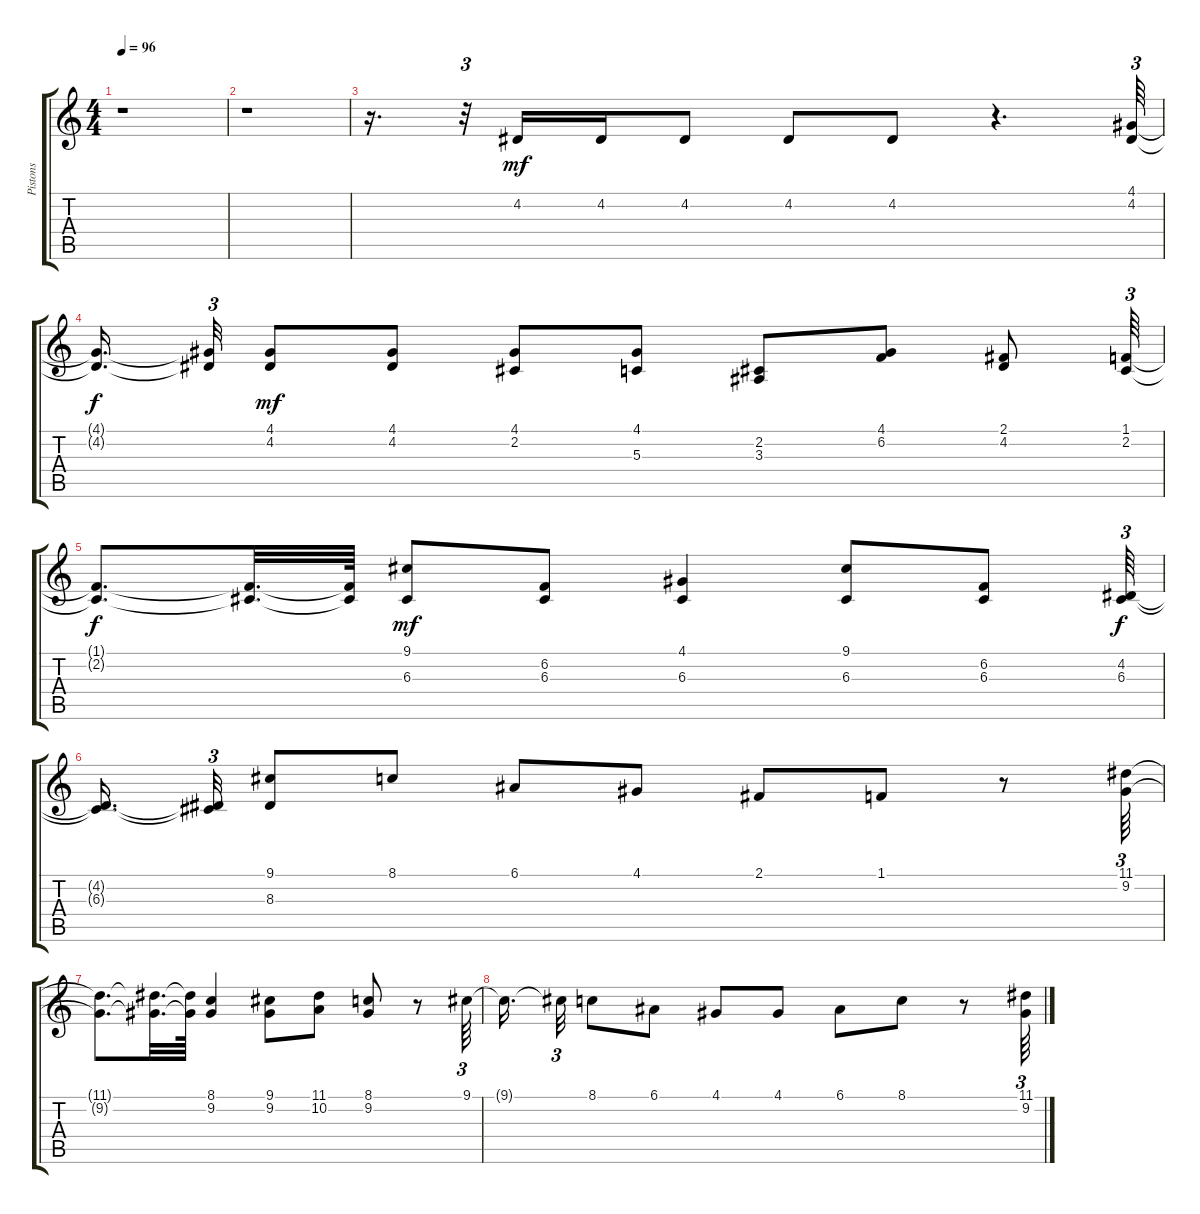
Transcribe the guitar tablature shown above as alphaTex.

\track ("Pistons" "Pistons") {instrument tuba}
\staff {score tabs}
\tuning (E4 B3 G3 D3 A2 E2) {hide}
\ts (4 4)
\tempo 96
\clef g2
\ks c
r.1{dy f} |
r.1 |
r.16{d} r.32{tu (3 2)} 4.2.16{dy mf} 4.2.16 4.2.8 4.2.8 4.2.8 r.4{d} (4.1 4.2).64{tu (3 2)} |
(4.1{t} 4.2{t}).16{d dy f} (4.1{t} 4.2{t}).32{tu (3 2)} (4.1 4.2).8{dy mf} (4.1 4.2).8 (4.1 2.2).8 (4.1 5.3).8 (2.2 3.3).8 (4.1 6.2).8 (2.1 4.2).8 (1.1 2.2).64{tu (3 2)} |
(1.1{t} 2.2{t}).8{d dy f} (1.1{t} 2.2{t}).32{d} (1.1{t} 2.2{t}).64 (9.1 6.3).8{dy mf} (6.2 6.3).8 (4.1 6.3).4 (9.1 6.3).8 (6.2 6.3).8 (4.2 6.3).64{tu (3 2) dy f} |
(4.2{t} 6.3{t}).16{d} (4.2{t} 6.3{t}).32{tu (3 2)} (9.1 8.3).8 8.1.8 6.1.8 4.1.8 2.1.8 1.1.8 r.8 (11.1 9.2).64{tu (3 2)} |
(11.1{t} 9.2{t}).8{d} (11.1{t} 9.2{t}).32{d} (11.1{t} 9.2{t}).64 (8.1 9.2).4 (9.1 9.2).8 (11.1 10.2).8 (8.1 9.2).8 r.8 9.1.64{tu (3 2)} |
9.1{t}.16{d} 9.1{t}.32{tu (3 2)} 8.1.8 6.1.8 4.1.8 4.1.8 6.1.8 8.1.8 r.8 (11.1 9.2).64{tu (3 2)}
